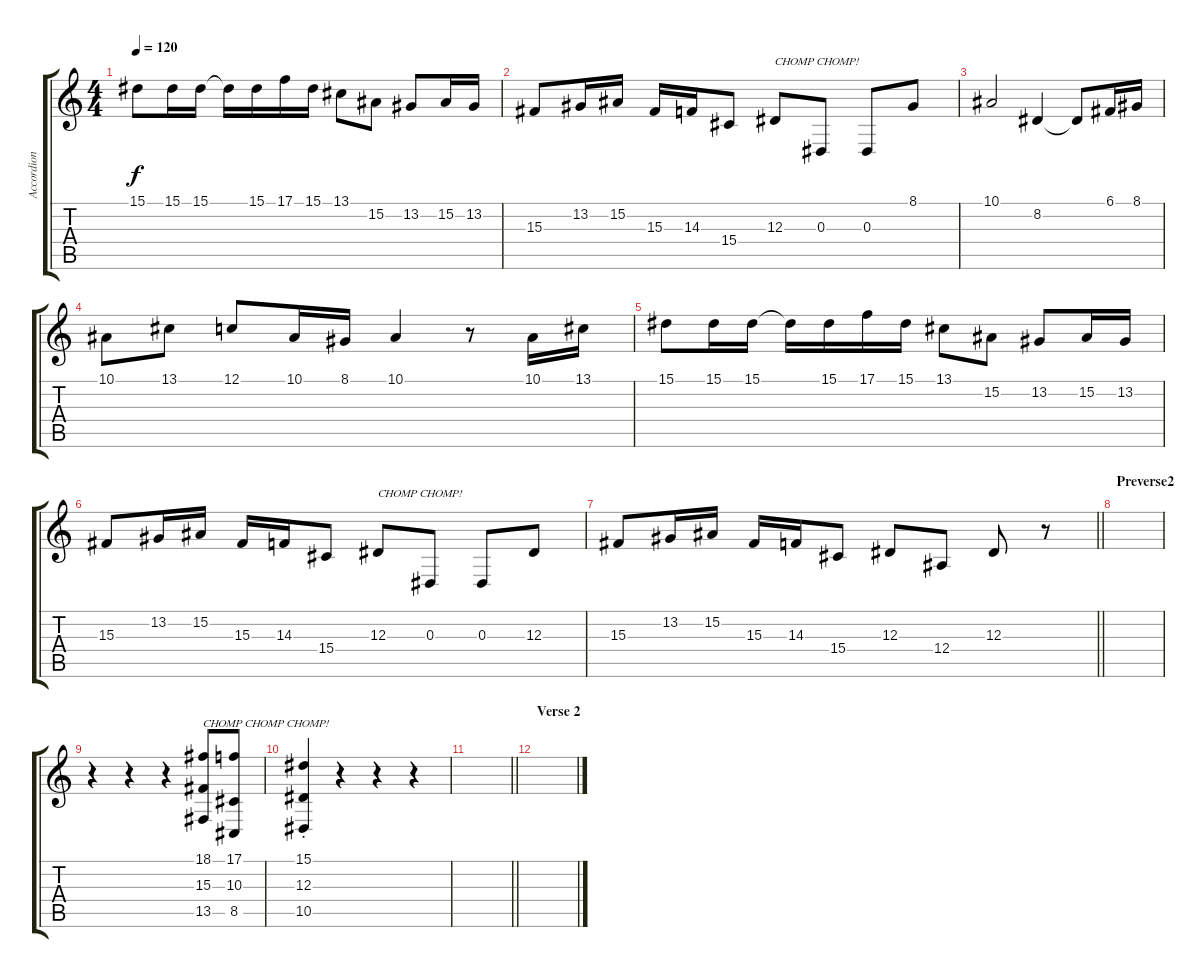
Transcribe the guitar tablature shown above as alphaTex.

\track ("Accordion" "Accordion") {instrument accordion}
\staff {score tabs}
\tuning (C4 G3 Eb3 Bb2 F2 C2) {hide}
\ts (4 4)
\tempo 120
\clef g2
\ks c
15.1.8{dy f} 15.1.16 15.1.16 15.1{t}.16 15.1.16 17.1.16 15.1.16 13.1.8 15.2.8 13.2.8 15.2.16 13.2.16 |
15.3.8 13.2.16 15.2.16 15.3.16 14.3.16 15.4.8 12.3.8{txt "CHOMP CHOMP!"} 0.3.8 0.3.8 8.1.8 |
10.1.2 8.2.4 8.2{t}.8 6.1.16 8.1.16 |
10.1.8 13.1.8 12.1.8 10.1.16 8.1.16 10.1.4 r.8 10.1.16 13.1.16 |
15.1.8 15.1.16 15.1.16 15.1{t}.16 15.1.16 17.1.16 15.1.16 13.1.8 15.2.8 13.2.8 15.2.16 13.2.16 |
15.3.8 13.2.16 15.2.16 15.3.16 14.3.16 15.4.8 12.3.8{txt "CHOMP CHOMP!"} 0.3.8 0.3.8 12.3.8 |
\barLineRight lightlight
15.3.8 13.2.16 15.2.16 15.3.16 14.3.16 15.4.8 12.3.8 12.4.8 12.3.8 r.8 |
\section ("" "Preverse2")
|
r.4 r.4 r.4 (18.1 15.3 13.5).8{txt "CHOMP CHOMP CHOMP!"} (17.1 10.3 8.5).8 |
(15.1{st} 12.3{st} 10.5{st}).4 r.4 r.4 r.4 |
\barLineRight lightlight
|
\section ("" "Verse 2")
